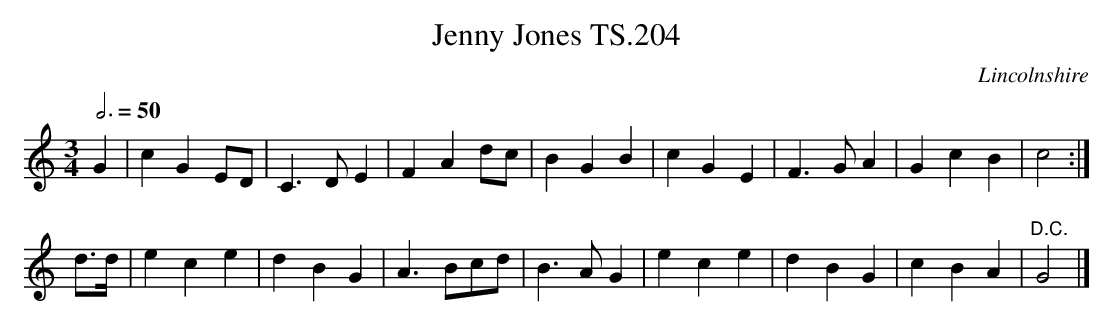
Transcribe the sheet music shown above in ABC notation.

X:1
T:Jenny Jones TS.204
L:1/8
M:3/4
O:Lincolnshire
Q:3/4=50
K:C
G2|c2G2ED|C3DE2|F2A2dc|B2G2B2|c2G2E2|F3GA2|G2c2B2|c4:|!
d>d|e2c2e2|d2B2G2|A3Bcd|B3AG2|e2c2e2|d2B2G2|c2B2A2|"D.C."G4|]
